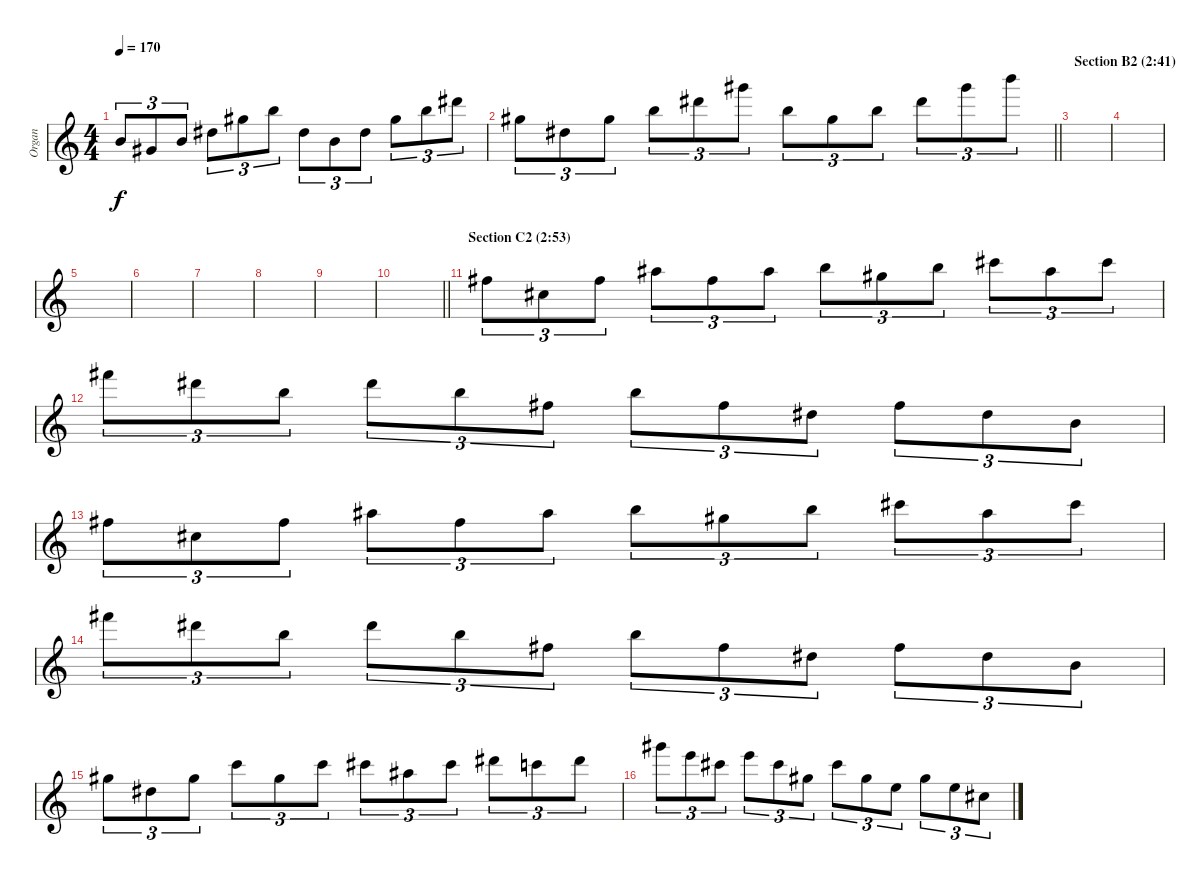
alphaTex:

\track ("Organ" "Organ") {instrument rockorgan}
\staff {score}
\tuning (Eb5 Bb4 Gb4 Db4 Ab3 Eb3) {hide}
\ts (4 4)
\tempo 170
\clef g2
\ks c
15.5.8{tu (3 2) dy f} 12.5.8{tu (3 2)} 15.5.8{tu (3 2)} 14.4.8{tu (3 2)} 14.3.8{tu (3 2)} 13.2.8{tu (3 2)} 14.4.8{tu (3 2)} 15.5.8{tu (3 2)} 14.4.8{tu (3 2)} 14.3.8{tu (3 2)} 13.2.8{tu (3 2)} 12.1.8{tu (3 2)} |
\barLineRight lightlight
14.3.8{tu (3 2)} 14.4.8{tu (3 2)} 14.3.8{tu (3 2)} 13.2.8{tu (3 2)} 12.1.8{tu (3 2)} 17.1.8{tu (3 2)} 13.2.8{tu (3 2)} 14.3.8{tu (3 2)} 13.2.8{tu (3 2)} 12.1.8{tu (3 2)} 17.1.8{tu (3 2)} 20.1.8{tu (3 2)} |
\section ("" "Section B2 (2:41)")
|
|
|
|
|
|
|
\barLineRight lightlight
|
\section ("" "Section C2 (2:53)")
12.3.8{tu (3 2)} 12.4.8{tu (3 2)} 12.3.8{tu (3 2)} 12.2.8{tu (3 2)} 12.3.8{tu (3 2)} 12.2.8{tu (3 2)} 13.2.8{tu (3 2)} 14.3.8{tu (3 2)} 13.2.8{tu (3 2)} 15.2.8{tu (3 2)} 12.2.8{tu (3 2)} 15.2.8{tu (3 2)} |
15.1.8{tu (3 2)} 12.1.8{tu (3 2)} 13.2.8{tu (3 2)} 12.1.8{tu (3 2)} 13.2.8{tu (3 2)} 12.3.8{tu (3 2)} 13.2.8{tu (3 2)} 12.3.8{tu (3 2)} 14.4.8{tu (3 2)} 12.3.8{tu (3 2)} 14.4.8{tu (3 2)} 15.5.8{tu (3 2)} |
12.3.8{tu (3 2)} 12.4.8{tu (3 2)} 12.3.8{tu (3 2)} 12.2.8{tu (3 2)} 12.3.8{tu (3 2)} 12.2.8{tu (3 2)} 13.2.8{tu (3 2)} 14.3.8{tu (3 2)} 13.2.8{tu (3 2)} 15.2.8{tu (3 2)} 12.2.8{tu (3 2)} 15.2.8{tu (3 2)} |
15.1.8{tu (3 2)} 12.1.8{tu (3 2)} 13.2.8{tu (3 2)} 12.1.8{tu (3 2)} 13.2.8{tu (3 2)} 12.3.8{tu (3 2)} 13.2.8{tu (3 2)} 12.3.8{tu (3 2)} 14.4.8{tu (3 2)} 12.3.8{tu (3 2)} 14.4.8{tu (3 2)} 15.5.8{tu (3 2)} |
14.3.8{tu (3 2)} 14.4.8{tu (3 2)} 14.3.8{tu (3 2)} 14.2.8{tu (3 2)} 14.3.8{tu (3 2)} 14.2.8{tu (3 2)} 15.2.8{tu (3 2)} 16.3.8{tu (3 2)} 15.2.8{tu (3 2)} 17.2.8{tu (3 2)} 14.2.8{tu (3 2)} 17.2.8{tu (3 2)} |
17.1.8{tu (3 2)} 13.1.8{tu (3 2)} 15.2.8{tu (3 2)} 13.1.8{tu (3 2)} 15.2.8{tu (3 2)} 14.3.8{tu (3 2)} 15.2.8{tu (3 2)} 14.3.8{tu (3 2)} 15.4.8{tu (3 2)} 14.3.8{tu (3 2)} 15.4.8{tu (3 2)} 17.5.8{tu (3 2)}
